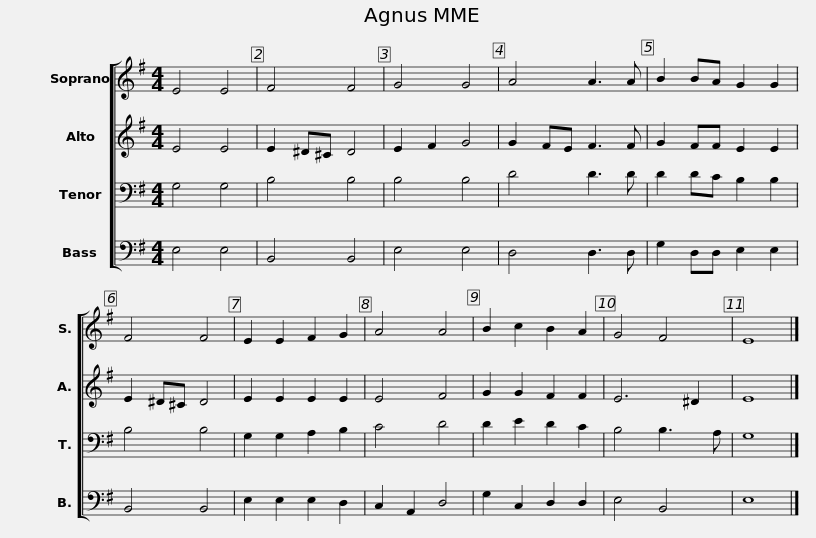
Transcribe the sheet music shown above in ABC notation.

X:1
%%score [ 1 2 3 4 ]
L:1/8
M:4/4
I:linebreak $
K:G
V:1 treble
V:2 treble
V:3 bass
V:4 bass
V:1
 E4 E4 | F4 F4 | G4 G4 | A4 A3 A | B2 BA G2 G2 | %5
 F4 F4 | E2 E2 F2 G2 | A4 A4 |$ B2 c2 B2 A2 | G4 F4 | %10
 E8 |] %11
V:2
 E4 E4 | E2 ^D^C D4 | E2 F2 G4 | G2 FE F3 F | G2 FF E2 E2 | %5
 E2 ^D^C D4 | E2 E2 E2 E2 | E4 F4 |$ G2 G2 F2 F2 | E6 ^D2 | %10
 E8 |] %11
V:3
 G,4 G,4 | B,4 B,4 | B,4 B,4 | D4 D3 D | D2 DC B,2 B,2 | %5
 B,4 B,4 | G,2 G,2 A,2 B,2 | C4 D4 |$ D2 E2 D2 C2 | B,4 B,3 A, | %10
 G,8 |] %11
V:4
 E,4 E,4 | B,,4 B,,4 | E,4 E,4 | D,4 D,3 D, | G,2 D,D, E,2 E,2 | %5
 B,,4 B,,4 | E,2 E,2 E,2 D,2 | C,2 A,,2 D,4 |$ G,2 C,2 D,2 D,2 | E,4 B,,4 | %10
 E,8 |] %11
